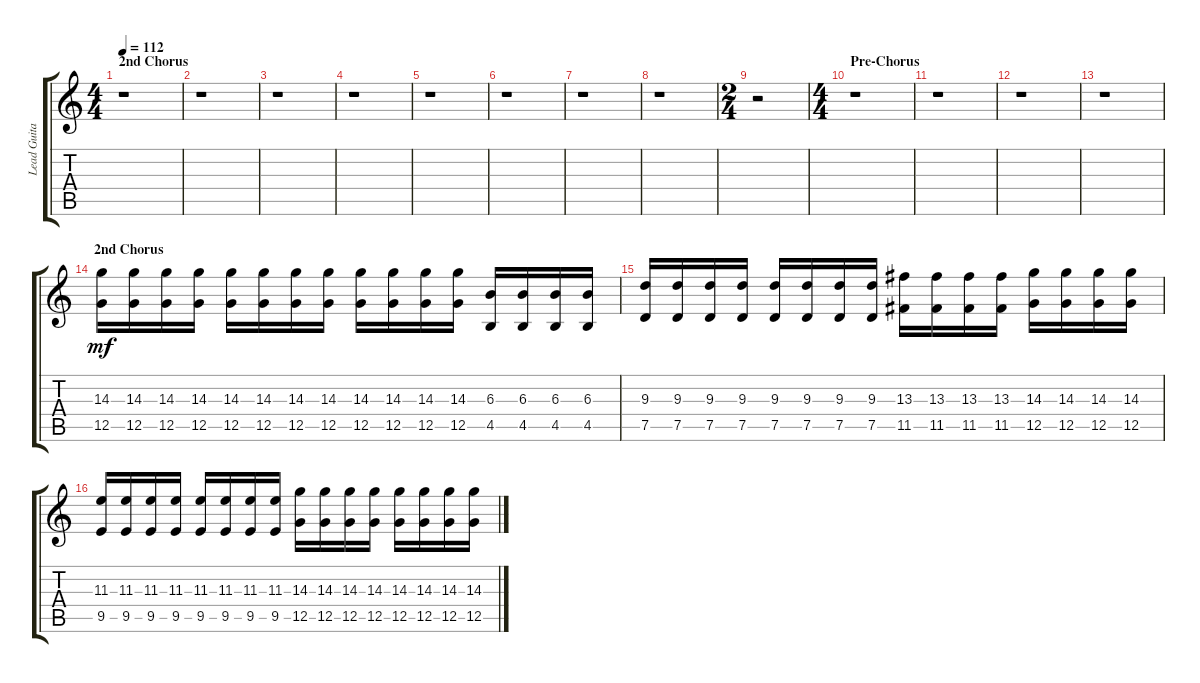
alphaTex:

\track ("Lead Guitar" "Lead Guita") {instrument distortionguitar}
\staff {score tabs}
\tuning (D4 A3 F3 C3 G2 C2) {hide}
\ts (4 4)
\section ("" "2nd Chorus")
\tempo 112
\clef g2
\ks c
r.1{dy mf} |
r.1 |
r.1 |
r.1 |
r.1 |
r.1 |
r.1 |
r.1 |
\ts (2 4)
r.2 |
\ts (4 4)
\section ("" "Pre-Chorus")
r.1 |
r.1 |
r.1 |
r.1 |
\section ("" "2nd Chorus")
(14.3 12.5).16 (14.3 12.5).16 (14.3 12.5).16 (14.3 12.5).16 (14.3 12.5).16 (14.3 12.5).16 (14.3 12.5).16 (14.3 12.5).16 (14.3 12.5).16 (14.3 12.5).16 (14.3 12.5).16 (14.3 12.5).16 (6.3 4.5).16 (6.3 4.5).16 (6.3 4.5).16 (6.3 4.5).16 |
(9.3 7.5).16 (9.3 7.5).16 (9.3 7.5).16 (9.3 7.5).16 (9.3 7.5).16 (9.3 7.5).16 (9.3 7.5).16 (9.3 7.5).16 (13.3 11.5).16 (13.3 11.5).16 (13.3 11.5).16 (13.3 11.5).16 (14.3 12.5).16 (14.3 12.5).16 (14.3 12.5).16 (14.3 12.5).16 |
(11.3 9.5).16 (11.3 9.5).16 (11.3 9.5).16 (11.3 9.5).16 (11.3 9.5).16 (11.3 9.5).16 (11.3 9.5).16 (11.3 9.5).16 (14.3 12.5).16 (14.3 12.5).16 (14.3 12.5).16 (14.3 12.5).16 (14.3 12.5).16 (14.3 12.5).16 (14.3 12.5).16 (14.3 12.5).16
